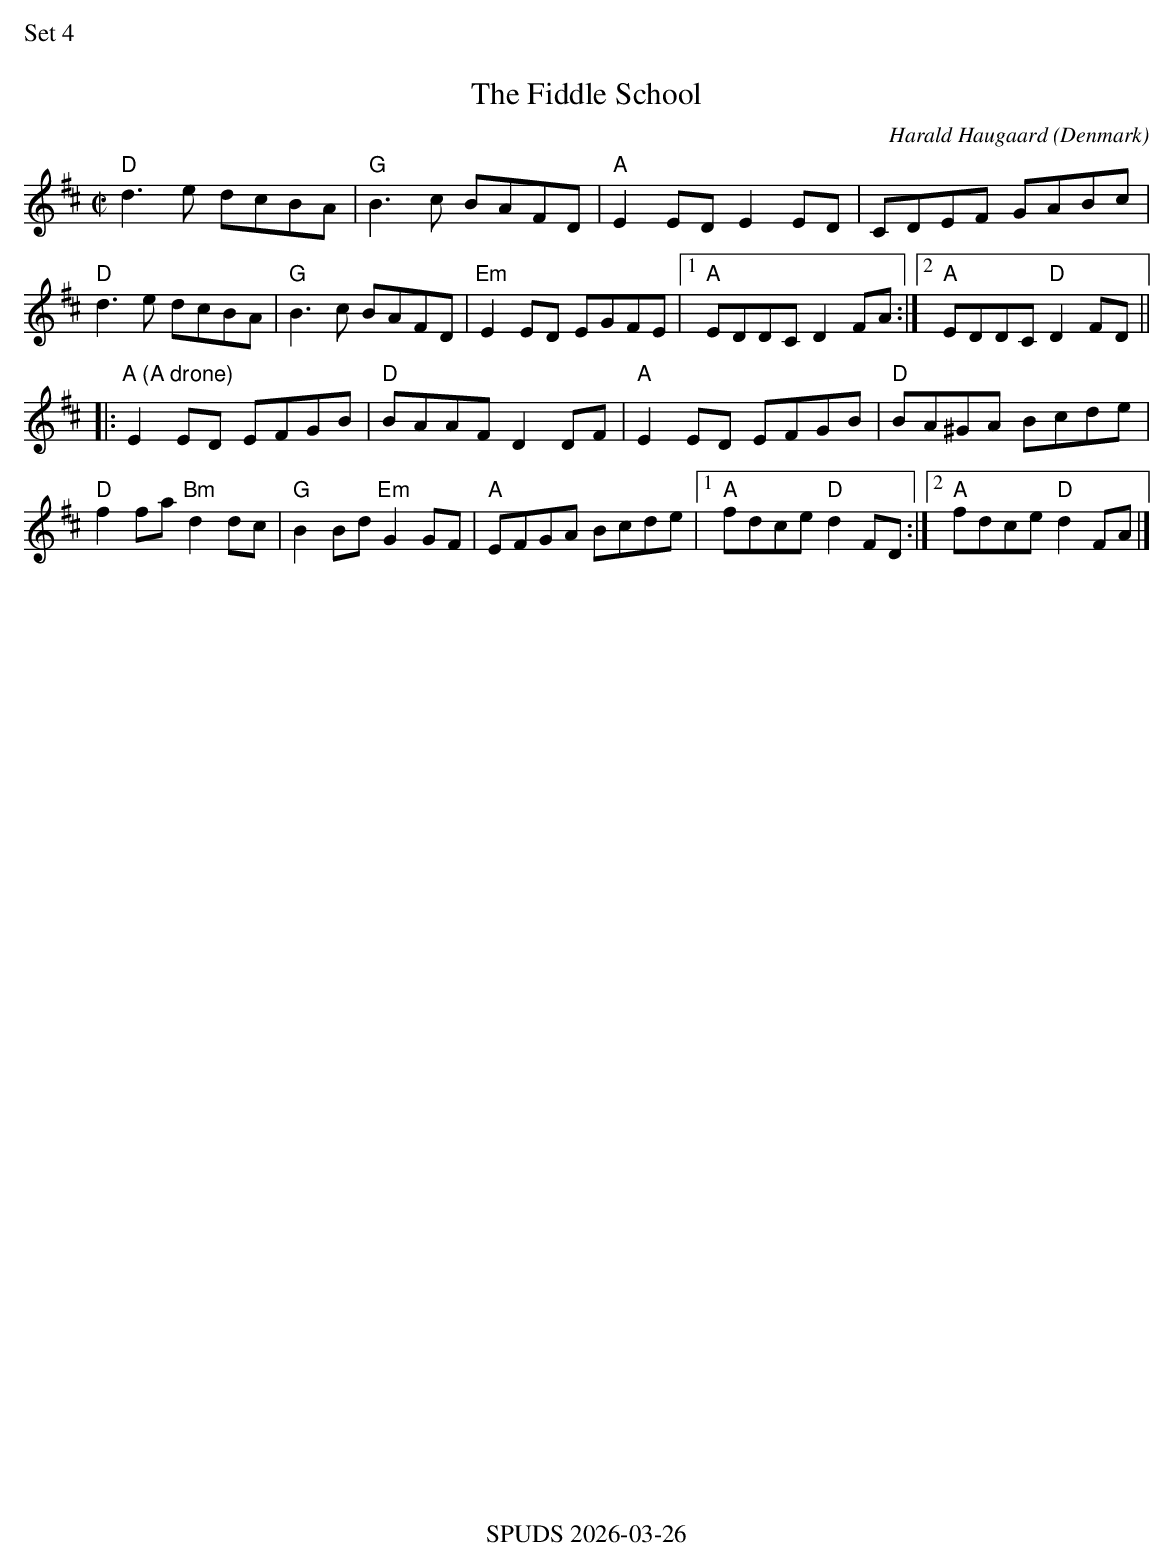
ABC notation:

X:1
%%text Set 4
T: The Fiddle School
O: Denmark
C: Harald Haugaard
K: D
L: 1/8
M: C|
"D"d3e dcBA | "G"B3c BAFD | "A"E2 ED E2  ED | CDEF GABc |
"D"d3e dcBA | "G"B3c BAFD | "Em"E2 ED EGFE |1 "A"EDDC D2 FA :|2"A"EDDC "D"D2FD||
|:"A (A drone)"E2ED EFGB |"D" BAAF D2 DF |"A" E2ED EFGB |"D" BA^GA Bcde |
"D"f2 fa "Bm"d2 dc | "G"B2 Bd "Em"G2 GF | "A"EFGA Bcde |1"A"fdce "D"d2 FD:|2"A"fdce "D"d2 FA|]
